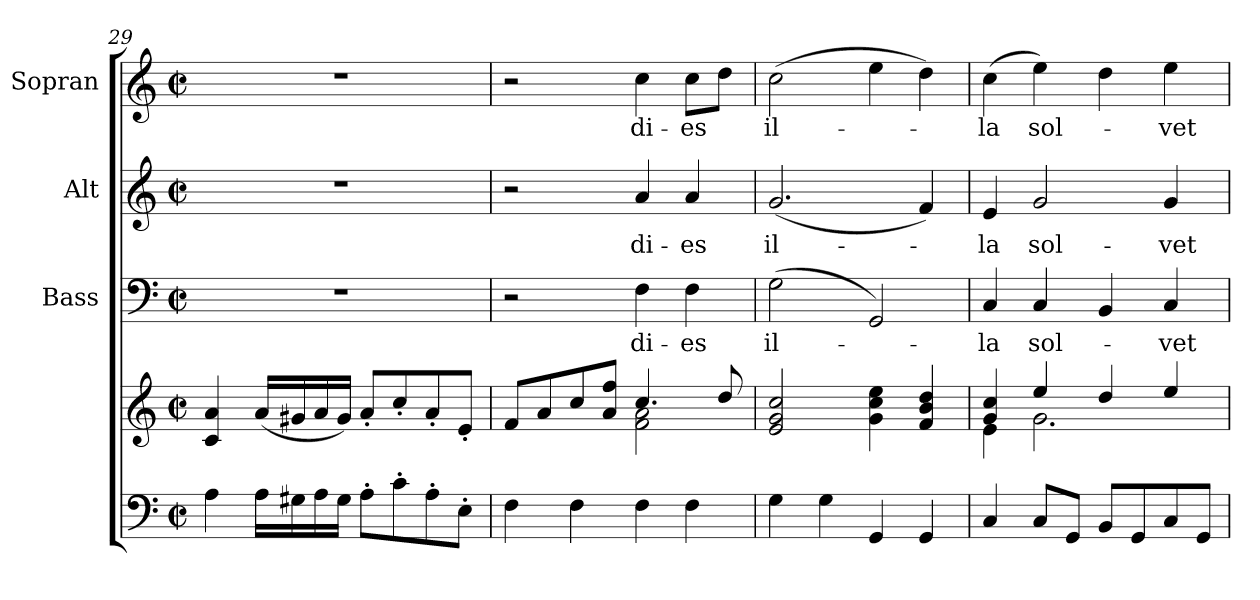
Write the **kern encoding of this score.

**kern	**kern	**kern	**text	**kern	**text	**kern	**text
*part4	*part4	*part3	*part3	*part2	*part2	*part1	*part1
*staff5	*staff4	*staff3	*staff3	*staff2	*staff2	*staff1	*staff1
*	*	*I"Bass	*	*I"Alt	*	*I"Sopran	*
*	*	*I'B.	*	*I'A.	*	*I'S.	*
!!LO:PB:g=z
*clefF4	*clefG2	*clefF4	*	*clefG2	*	*clefG2	*
*k[]	*k[]	*k[]	*	*k[]	*	*k[]	*
*C:	*C:	*C:	*	*C:	*	*C:	*
*M2/2	*M2/2	*M2/2	*	*M2/2	*	*M2/2	*
*met(c|)	*met(c|)	*met(c|)	*	*met(c|)	*	*met(c|)	*
=29	=29	=29	=29	=29	=29	=29	=29
4A\	4c/ 4a/	1r	.	1r	.	1r	.
16A\LL	(<16a/LL	.	.	.	.	.	.
16G#X\	16g#X/	.	.	.	.	.	.
16A\	16a/	.	.	.	.	.	.
16G#\JJ	16g#/JJ)	.	.	.	.	.	.
8A'>\L	8a'</L	.	.	.	.	.	.
8c'>\	8cc'</	.	.	.	.	.	.
8A'>\	8a'</	.	.	.	.	.	.
8E'>\J	8e'</J	.	.	.	.	.	.
=30	=30	=30	=30	=30	=30	=30	=30
*	*^	*	*	*	*	*	*
4F\	8f/L	2ryy	2r	.	2r	.	2r	.
.	8a/	.	.	.	.	.	.	.
4F\	8cc/	.	.	.	.	.	.	.
.	8a/ 8ff/J	.	.	.	.	.	.	.
!	!	!	!	!LO:LY:b	!	!LO:LY:b	!	!LO:LY:b
4F\	4.cc/	2f\ 2a\	4F\	di-	4a/	di-	4cc\	di-
!	!	!	!	!LO:LY:b	!	!LO:LY:b	!	!LO:LY:b
4F\	.	.	4F\	-es	4a/	-es	8cc\L	-es
.	8dd/	.	.	.	.	.	8dd\J	.
*	*v	*v	*	*	*	*	*	*
=31	=31	=31	=31	=31	=31	=31	=31
!	!	!	!LO:LY:b	!	!LO:LY:b	!	!LO:LY:b
4G\	2e/ 2g/ 2cc/	(>2G\	il-	(<2.g/	il-	(>2cc\	il-
4G\	.	.	.	.	.	.	.
4GG/	4g\ 4cc\ 4ee\	2GG/)	.	.	.	4ee\	.
4GG/	4f/ 4b/ 4dd/	.	.	4f/)	.	4dd\)	.
=32	=32	=32	=32	=32	=32	=32	=32
*	*^	*	*	*	*	*	*
!	!	!	!	!LO:LY:b	!	!LO:LY:b	!	!LO:LY:b
4C/	4g/ 4cc/	4e\	4C/	-la	4e/	-la	(>4cc\	-la
!	!	!	!	!LO:LY:b	!	!LO:LY:b	!	!LO:LY:b
8C/L	4ee/	2.g\	4C/	sol-	2g/	sol-	4ee\)	sol-
8GG/J	.	.	.	.	.	.	.	.
8BB/L	4dd/	.	4BB/	.	.	.	4dd\	.
8GG/	.	.	.	.	.	.	.	.
!	!	!	!	!LO:LY:b	!	!LO:LY:b	!	!LO:LY:b
8C/	4ee/	.	4C/	-vet	4g/	-vet	4ee\	-vet
8GG/J	.	.	.	.	.	.	.	.
*	*v	*v	*	*	*	*	*	*
=	=	=	=	=	=	=	=
*-	*-	*-	*-	*-	*-	*-	*-
